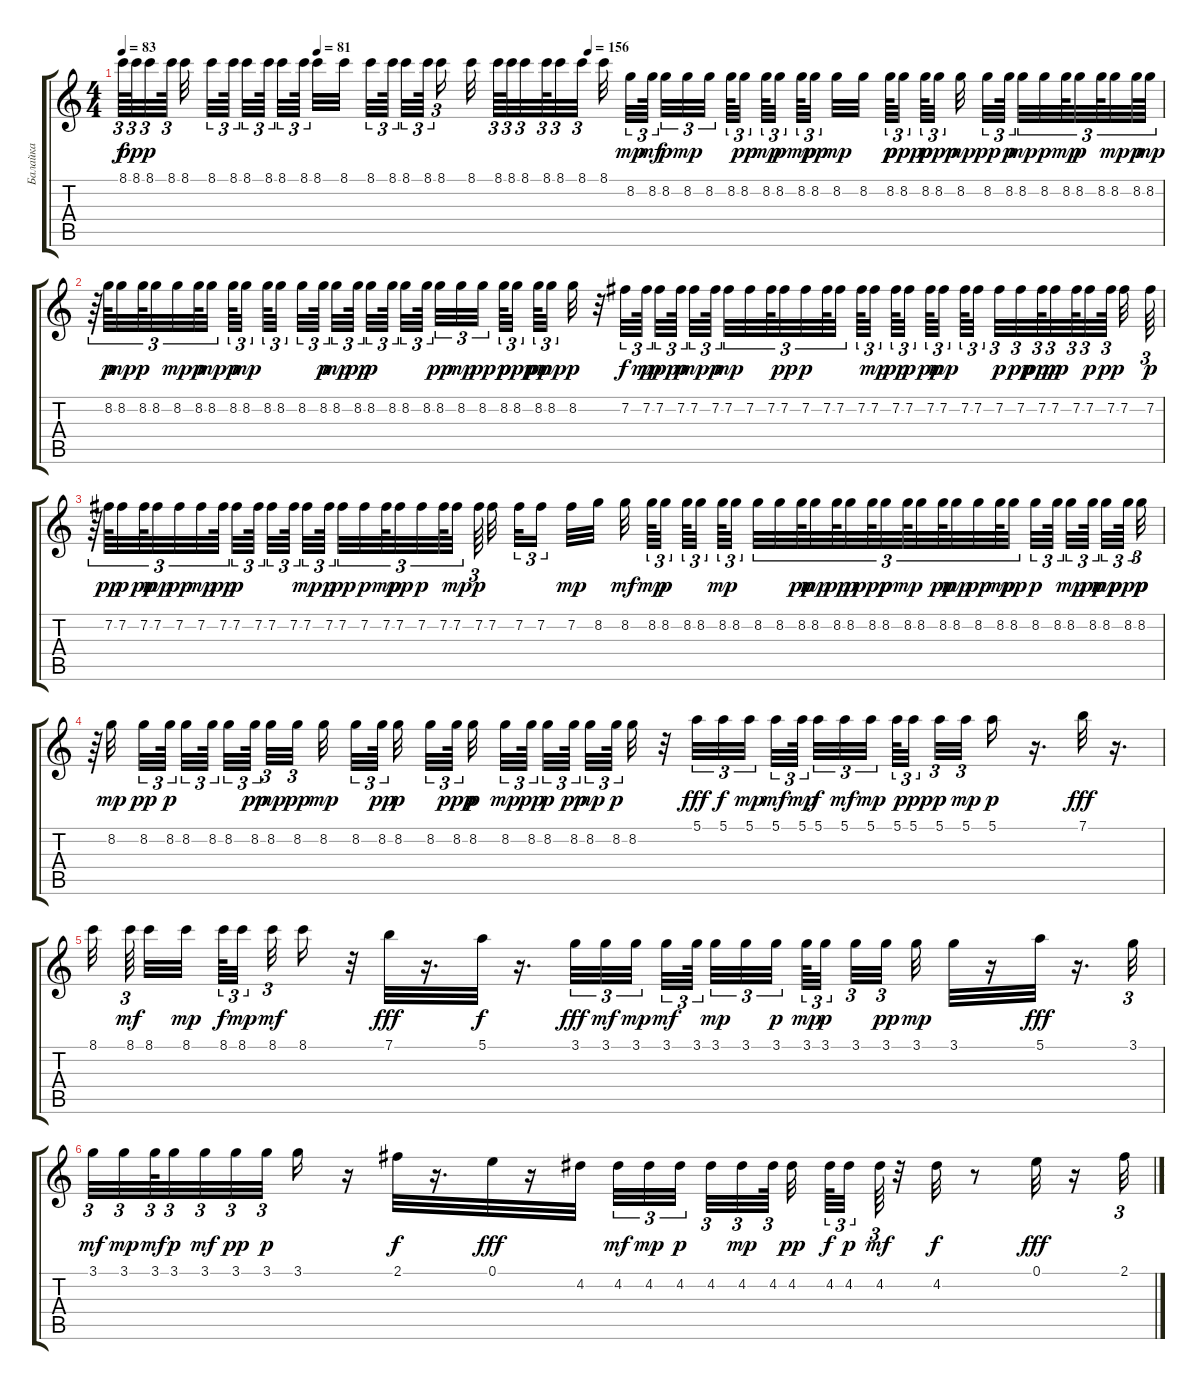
\track ("Балайка" "Балайка") {instrument acousticguitarsteel}
\staff {score tabs}
\tuning (E4 B3 G3 D3 A2 E2) {hide}
\ts (4 4)
\tempo 83
\tempo (81 0.1875)
\tempo (156 0.4479166666666667)
\clef g2
\ks c
8.1{t}.64{tu (3 2) dy f} 8.1.64{tu (3 2) dy ppp} 8.1.32{tu (3 2)} 8.1.64{tu (3 2) beam splitsecondary} 8.1.32{beam splitsecondary} 8.1.32{tu (3 2)} 8.1.64{tu (3 2) beam splitsecondary} 8.1.32{tu (3 2)} 8.1.64{tu (3 2) beam splitsecondary} 8.1.32{tu (3 2)} 8.1.64{tu (3 2) beam splitsecondary} 8.1.32 8.1.32{beam splitsecondary} 8.1.32{tu (3 2)} 8.1.64{tu (3 2) beam splitsecondary} 8.1.32{tu (3 2)} 8.1.64{tu (3 2) beam splitsecondary} 8.1.16{tu (3 2) beam splitsecondary} 8.1.32{beam splitsecondary} 8.1.64{tu (3 2)} 8.1.64{tu (3 2)} 8.1.32{tu (3 2)} 8.1.64{tu (3 2)} 8.1.32{tu (3 2)} 8.1.32{tu (3 2) beam splitsecondary} 8.1.32 8.2.32{tu (3 2) dy mp} 8.2.64{tu (3 2) dy mf beam splitsecondary} 8.2.32{tu (3 2) dy p} 8.2.32{tu (3 2) dy mp} 8.2.32{tu (3 2) beam splitsecondary} 8.2.64{tu (3 2)} 8.2.32{tu (3 2) dy pp beam splitsecondary} 8.2.64{tu (3 2) dy mp} 8.2.32{tu (3 2) dy p beam splitsecondary} 8.2.64{tu (3 2) dy mp} 8.2.32{tu (3 2) dy pp beam splitsecondary} 8.2.32{dy mp} 8.2.32 8.2.64{tu (3 2) dy p} 8.2.32{tu (3 2) dy ppp beam splitsecondary} 8.2.64{tu (3 2) dy p} 8.2.32{tu (3 2) dy ppp beam splitsecondary} 8.2.32{dy mp beam splitsecondary} 8.2.32{tu (3 2) dy pp} 8.2.64{tu (3 2) dy p beam splitsecondary} 8.2.32{tu (3 2) dy mp} 8.2.32{tu (3 2) dy p} 8.2.64{tu (3 2) dy mp} 8.2.32{tu (3 2) dy p} 8.2.64{tu (3 2)} 8.2.32{tu (3 2) dy mp} 8.2.64{tu (3 2) dy p} 8.2.64{tu (3 2) dy mp} |
r.64{tu (3 2)} 8.2.64{tu (3 2) dy p} 8.2.32{tu (3 2) dy mp} 8.2.64{tu (3 2) dy p} 8.2.32{tu (3 2)} 8.2.32{tu (3 2) dy mp} 8.2.64{tu (3 2) dy p} 8.2.32{tu (3 2) dy mp beam splitsecondary} 8.2.64{tu (3 2) dy p} 8.2.32{tu (3 2) dy mp beam splitsecondary} 8.2.64{tu (3 2)} 8.2.32{tu (3 2) beam splitsecondary} 8.2.32{tu (3 2)} 8.2.64{tu (3 2) dy p beam splitsecondary} 8.2.32{tu (3 2) dy mp} 8.2.64{tu (3 2) dy pp} 8.2.32{tu (3 2) dy p} 8.2.64{tu (3 2) beam splitsecondary} 8.2.32{tu (3 2)} 8.2.64{tu (3 2) beam splitsecondary} 8.2.32{tu (3 2) dy pp} 8.2.32{tu (3 2) dy mp} 8.2.32{tu (3 2) dy pp beam splitsecondary} 8.2.64{tu (3 2) dy p} 8.2.32{tu (3 2) dy ppp beam splitsecondary} 8.2.64{tu (3 2) dy pp} 8.2.32{tu (3 2) dy mp beam splitsecondary} 8.2.32{dy p} r.32 7.2.32{tu (3 2) dy f} 7.2.64{tu (3 2) dy mp beam splitsecondary} 7.2.32{tu (3 2) dy ppp} 7.2.64{tu (3 2) dy p beam splitsecondary} 7.2.32{tu (3 2) dy mp} 7.2.64{tu (3 2) dy p beam splitsecondary} 7.2.32{tu (3 2) dy mp} 7.2.32{tu (3 2)} 7.2.64{tu (3 2)} 7.2.32{tu (3 2) dy pp} 7.2.32{tu (3 2) dy p} 7.2.64{tu (3 2)} 7.2.32{tu (3 2) beam splitsecondary} 7.2.64{tu (3 2)} 7.2.32{tu (3 2) dy mp} 7.2.64{tu (3 2) dy pp} 7.2.32{tu (3 2) dy p beam splitsecondary} 7.2.64{tu (3 2) dy pp} 7.2.32{tu (3 2) dy mp beam splitsecondary} 7.2.64{tu (3 2)} 7.2.32{tu (3 2) beam splitsecondary} 7.2.32{tu (3 2) dy p} 7.2.32{tu (3 2) dy pp} 7.2.64{tu (3 2) dy ppp} 7.2.32{tu (3 2) dy pp} 7.2.64{tu (3 2)} 7.2.32{tu (3 2) dy p} 7.2.64{tu (3 2) dy pp beam splitsecondary} 7.2.32 7.2.64{tu (3 2) dy p} |
r.64{tu (3 2)} 7.2.64{tu (3 2) dy pp} 7.2.32{tu (3 2) dy p} 7.2.64{tu (3 2) dy pp} 7.2.32{tu (3 2) dy mp} 7.2.32{tu (3 2) dy pp} 7.2.32{tu (3 2) dy mp} 7.2.64{tu (3 2) dy pp beam splitsecondary} 7.2.32{tu (3 2) dy p} 7.2.64{tu (3 2) beam splitsecondary} 7.2.32{tu (3 2)} 7.2.64{tu (3 2) beam splitsecondary} 7.2.32{tu (3 2) dy mp} 7.2.64{tu (3 2) dy p beam splitsecondary} 7.2.32{tu (3 2) dy pp} 7.2.32{tu (3 2) dy p} 7.2.64{tu (3 2) dy mp} 7.2.32{tu (3 2) dy pp} 7.2.32{tu (3 2) dy p} 7.2.64{tu (3 2)} 7.2.32{tu (3 2) dy mp beam splitsecondary} 7.2.64{tu (3 2) dy p beam splitsecondary} 7.2.32{beam splitsecondary} 7.2.32{tu (3 2)} 7.2.16{tu (3 2) beam splitsecondary} 7.2.32{dy mp} 8.2.32 8.2.32{dy mf beam splitsecondary} 8.2.64{tu (3 2) dy mp} 8.2.32{tu (3 2) dy p beam splitsecondary} 8.2.64{tu (3 2)} 8.2.32{tu (3 2) beam splitsecondary} 8.2.64{tu (3 2) dy mp} 8.2.32{tu (3 2) beam splitsecondary} 8.2.32{tu (3 2)} 8.2.32{tu (3 2)} 8.2.64{tu (3 2) dy pp} 8.2.32{tu (3 2) dy mp} 8.2.64{tu (3 2) dy pp} 8.2.32{tu (3 2) dy p} 8.2.64{tu (3 2) dy ppp} 8.2.32{tu (3 2) dy p} 8.2.64{tu (3 2) dy mp} 8.2.32{tu (3 2)} 8.2.64{tu (3 2) dy pp} 8.2.32{tu (3 2) dy mp} 8.2.32{tu (3 2) dy pp} 8.2.64{tu (3 2) dy mp} 8.2.32{tu (3 2) dy pp beam splitsecondary} 8.2.32{tu (3 2) dy p} 8.2.64{tu (3 2) beam splitsecondary} 8.2.32{tu (3 2) dy mp} 8.2.64{tu (3 2) dy pp beam splitsecondary} 8.2.32{tu (3 2) dy mp} 8.2.64{tu (3 2) dy ppp beam splitsecondary} 8.2.32{tu (3 2) dy p} |
r.64{tu (3 2)} 8.2.32{dy mp beam splitsecondary} 8.2.32{tu (3 2) dy pp} 8.2.64{tu (3 2) dy p beam splitsecondary} 8.2.32{tu (3 2)} 8.2.64{tu (3 2) beam splitsecondary} 8.2.32{tu (3 2)} 8.2.64{tu (3 2) dy pp beam splitsecondary} 8.2.32{tu (3 2) dy mp} 8.2.32{tu (3 2) dy pp beam splitsecondary} 8.2.32{dy mp beam splitsecondary} 8.2.32{tu (3 2)} 8.2.64{tu (3 2) dy pp beam splitsecondary} 8.2.32{dy p} 8.2.32{tu (3 2)} 8.2.64{tu (3 2) dy ppp beam splitsecondary} 8.2.32{dy p beam splitsecondary} 8.2.32{tu (3 2) dy mp} 8.2.64{tu (3 2) dy pp beam splitsecondary} 8.2.32{tu (3 2) dy p} 8.2.64{tu (3 2) dy pp beam splitsecondary} 8.2.32{tu (3 2) dy mp} 8.2.64{tu (3 2) dy p beam splitsecondary} 8.2.32 r.32 5.1.32{tu (3 2) dy fff} 5.1.32{tu (3 2) dy f} 5.1.32{tu (3 2) dy mp beam splitsecondary} 5.1.32{tu (3 2) dy mf} 5.1.64{tu (3 2) dy mp beam splitsecondary} 5.1.32{tu (3 2) dy f} 5.1.32{tu (3 2) dy mf} 5.1.32{tu (3 2) dy mp beam splitsecondary} 5.1.64{tu (3 2)} 5.1.32{tu (3 2) dy ppp beam splitsecondary} 5.1.32{tu (3 2) dy p} 5.1.32{tu (3 2) dy mp beam splitsecondary} 5.1.16{dy p} r.16{d} 7.1.32{dy fff} r.16{d} |
8.1.32{beam splitsecondary} 8.1.64{tu (3 2) dy mf beam splitsecondary} 8.1.32 8.1.32{dy mp beam splitsecondary} 8.1.64{tu (3 2) dy f} 8.1.32{tu (3 2) dy mp beam splitsecondary} 8.1.32{tu (3 2) dy mf} 8.1.16 r.32 7.1.32{dy fff} r.16{d} 5.1.32{dy f} r.16{d} 3.1.32{tu (3 2) dy fff} 3.1.32{tu (3 2) dy mf} 3.1.32{tu (3 2) dy mp beam splitsecondary} 3.1.32{tu (3 2) dy mf} 3.1.64{tu (3 2) beam splitsecondary} 3.1.32{tu (3 2) dy mp} 3.1.32{tu (3 2)} 3.1.32{tu (3 2) dy p beam splitsecondary} 3.1.64{tu (3 2) dy mp} 3.1.32{tu (3 2) dy p beam splitsecondary} 3.1.32{tu (3 2)} 3.1.32{tu (3 2) dy pp beam splitsecondary} 3.1.32{dy mp} 3.1.32 r.16 5.1.32{dy fff} r.16{d} 3.1.32{tu (3 2)} |
3.1.32{tu (3 2) dy mf} 3.1.32{tu (3 2) dy mp} 3.1.64{tu (3 2) dy mf} 3.1.32{tu (3 2) dy p} 3.1.32{tu (3 2) dy mf} 3.1.32{tu (3 2) dy pp} 3.1.32{tu (3 2) dy p beam splitsecondary} 3.1.16 r.16 2.1.32{dy f} r.16{d} 0.1.32{dy fff} r.16 4.2.32 4.2.32{tu (3 2) dy mf} 4.2.32{tu (3 2) dy mp} 4.2.32{tu (3 2) dy p beam splitsecondary} 4.2.32{tu (3 2)} 4.2.32{tu (3 2) dy mp} 4.2.64{tu (3 2) beam splitsecondary} 4.2.32{dy pp beam splitsecondary} 4.2.64{tu (3 2) dy f} 4.2.32{tu (3 2) dy p beam splitsecondary} 4.2.64{tu (3 2) dy mf} r.32 4.2.32{dy f} r.8 0.1.32{dy fff} r.16 2.1.32{tu (3 2)}
